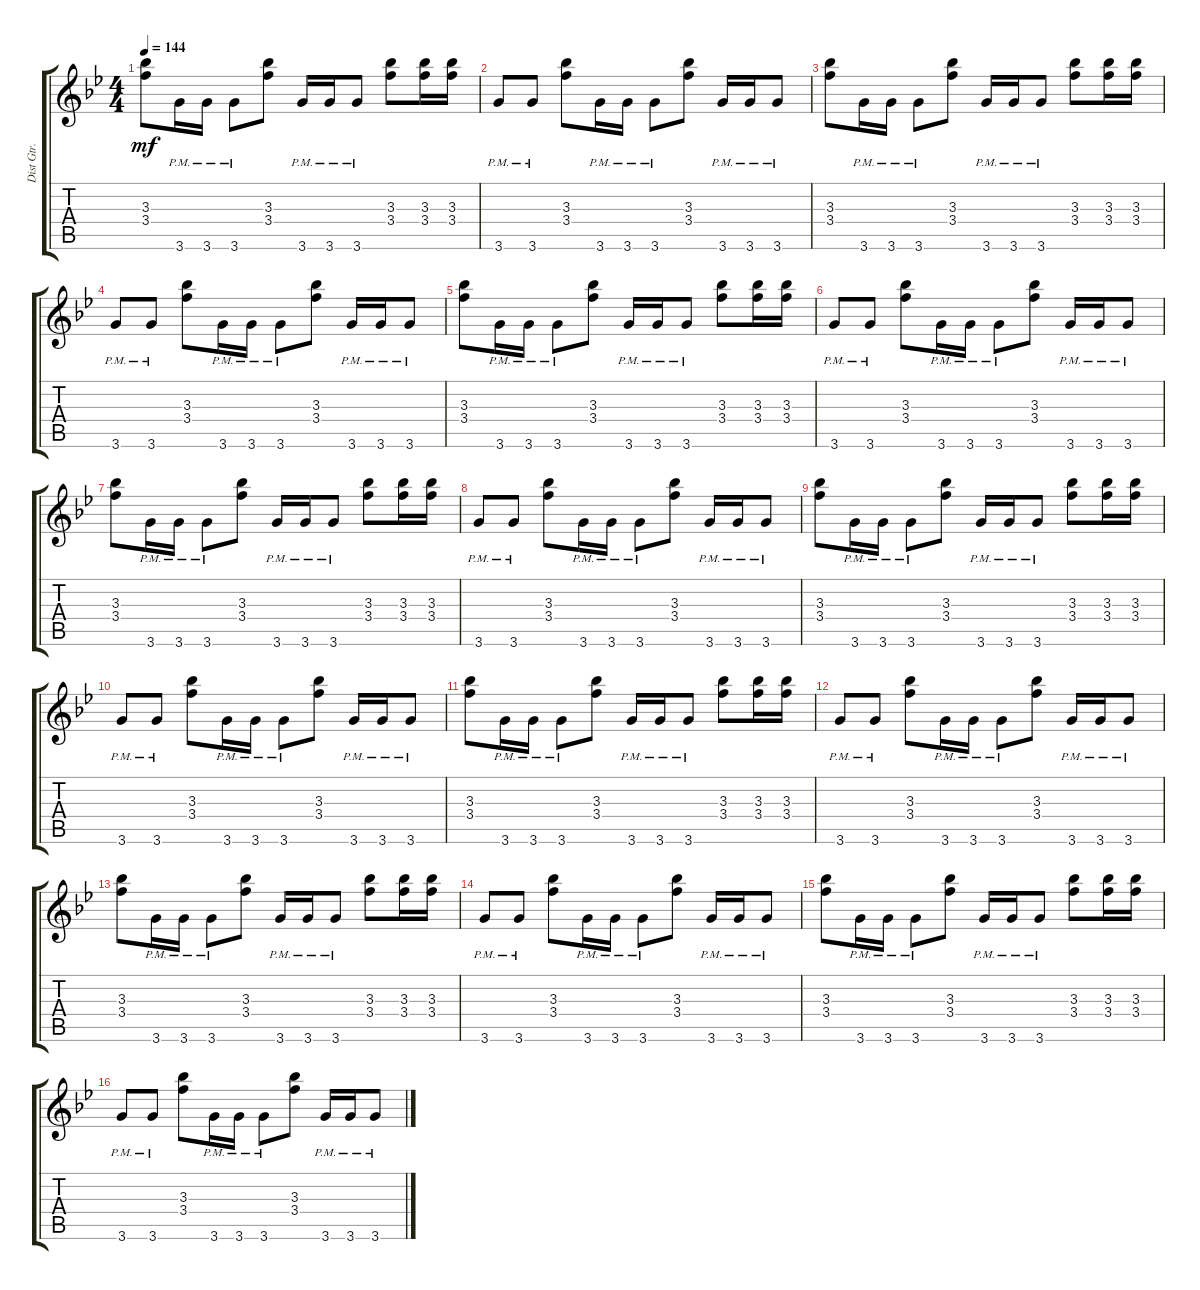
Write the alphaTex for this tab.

\track ("Dist Gtr." "Dist Gtr.") {instrument distortionguitar}
\staff {score tabs}
\tuning (E4 B3 G4 D4 A3 E3) {hide}
\ts (4 4)
\tempo 144
\clef g2
\ks bb
(3.3 3.4).8{dy mf} 3.6{pm}.16 3.6{pm}.16 3.6{pm}.8 (3.3 3.4).8 3.6{pm}.16 3.6{pm}.16 3.6{pm}.8 (3.3 3.4).8 (3.3 3.4).16 (3.3 3.4).16 |
3.6{pm}.8 3.6{pm}.8 (3.3 3.4).8 3.6{pm}.16 3.6{pm}.16 3.6{pm}.8 (3.3 3.4).8 3.6{pm}.16 3.6{pm}.16 3.6{pm}.8 |
(3.3 3.4).8 3.6{pm}.16 3.6{pm}.16 3.6{pm}.8 (3.3 3.4).8 3.6{pm}.16 3.6{pm}.16 3.6{pm}.8 (3.3 3.4).8 (3.3 3.4).16 (3.3 3.4).16 |
3.6{pm}.8 3.6{pm}.8 (3.3 3.4).8 3.6{pm}.16 3.6{pm}.16 3.6{pm}.8 (3.3 3.4).8 3.6{pm}.16 3.6{pm}.16 3.6{pm}.8 |
(3.3 3.4).8 3.6{pm}.16 3.6{pm}.16 3.6{pm}.8 (3.3 3.4).8 3.6{pm}.16 3.6{pm}.16 3.6{pm}.8 (3.3 3.4).8 (3.3 3.4).16 (3.3 3.4).16 |
3.6{pm}.8 3.6{pm}.8 (3.3 3.4).8 3.6{pm}.16 3.6{pm}.16 3.6{pm}.8 (3.3 3.4).8 3.6{pm}.16 3.6{pm}.16 3.6{pm}.8 |
(3.3 3.4).8 3.6{pm}.16 3.6{pm}.16 3.6{pm}.8 (3.3 3.4).8 3.6{pm}.16 3.6{pm}.16 3.6{pm}.8 (3.3 3.4).8 (3.3 3.4).16 (3.3 3.4).16 |
3.6{pm}.8 3.6{pm}.8 (3.3 3.4).8 3.6{pm}.16 3.6{pm}.16 3.6{pm}.8 (3.3 3.4).8 3.6{pm}.16 3.6{pm}.16 3.6{pm}.8 |
(3.3 3.4).8 3.6{pm}.16 3.6{pm}.16 3.6{pm}.8 (3.3 3.4).8 3.6{pm}.16 3.6{pm}.16 3.6{pm}.8 (3.3 3.4).8 (3.3 3.4).16 (3.3 3.4).16 |
3.6{pm}.8 3.6{pm}.8 (3.3 3.4).8 3.6{pm}.16 3.6{pm}.16 3.6{pm}.8 (3.3 3.4).8 3.6{pm}.16 3.6{pm}.16 3.6{pm}.8 |
(3.3 3.4).8 3.6{pm}.16 3.6{pm}.16 3.6{pm}.8 (3.3 3.4).8 3.6{pm}.16 3.6{pm}.16 3.6{pm}.8 (3.3 3.4).8 (3.3 3.4).16 (3.3 3.4).16 |
3.6{pm}.8 3.6{pm}.8 (3.3 3.4).8 3.6{pm}.16 3.6{pm}.16 3.6{pm}.8 (3.3 3.4).8 3.6{pm}.16 3.6{pm}.16 3.6{pm}.8 |
(3.3 3.4).8 3.6{pm}.16 3.6{pm}.16 3.6{pm}.8 (3.3 3.4).8 3.6{pm}.16 3.6{pm}.16 3.6{pm}.8 (3.3 3.4).8 (3.3 3.4).16 (3.3 3.4).16 |
3.6{pm}.8 3.6{pm}.8 (3.3 3.4).8 3.6{pm}.16 3.6{pm}.16 3.6{pm}.8 (3.3 3.4).8 3.6{pm}.16 3.6{pm}.16 3.6{pm}.8 |
(3.3 3.4).8 3.6{pm}.16 3.6{pm}.16 3.6{pm}.8 (3.3 3.4).8 3.6{pm}.16 3.6{pm}.16 3.6{pm}.8 (3.3 3.4).8 (3.3 3.4).16 (3.3 3.4).16 |
3.6{pm}.8 3.6{pm}.8 (3.3 3.4).8 3.6{pm}.16 3.6{pm}.16 3.6{pm}.8 (3.3 3.4).8 3.6{pm}.16 3.6{pm}.16 3.6{pm}.8
